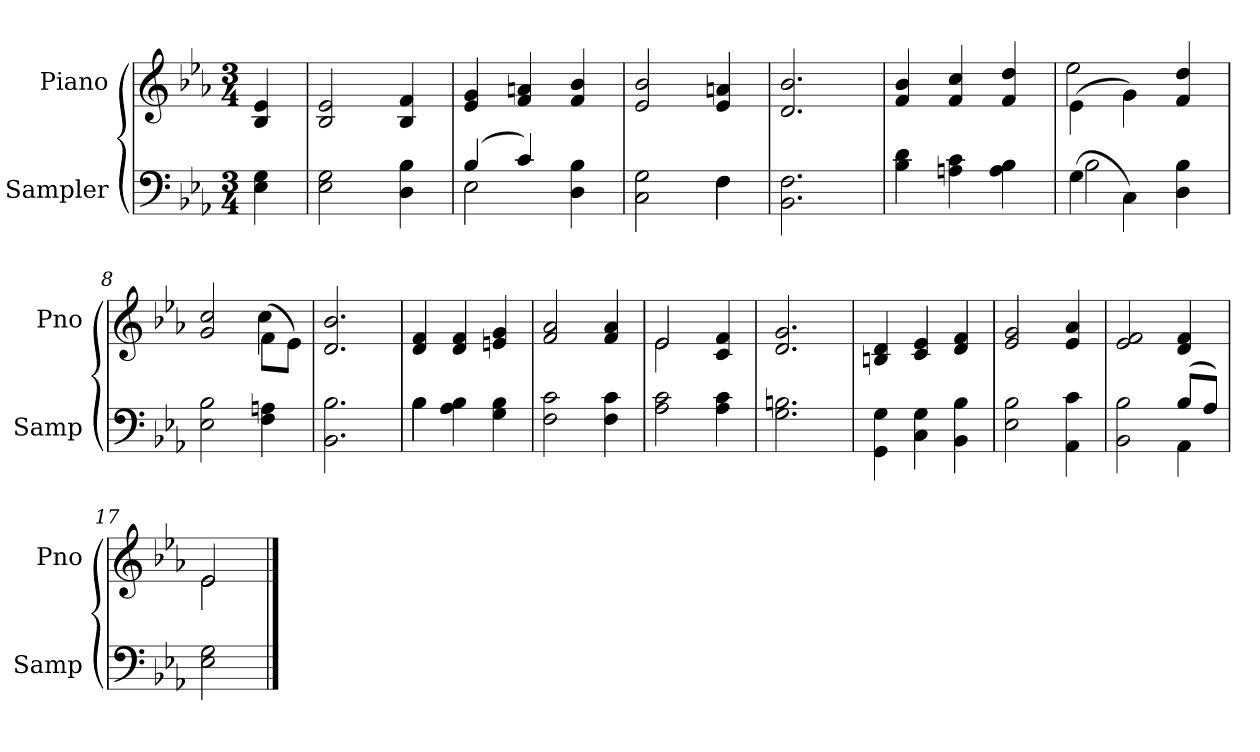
**kern	**kern
*part2	*part1
*staff2	*staff1
*I"Sampler	*I"Piano
*I'Samp	*I'Pno
*clefF4	*clefG2
*k[b-e-a-]	*k[b-e-a-]
*E-:	*E-:
*M3/4	*M3/4
=1	=1
4E-\ 4G\	4B-/ 4e-/
=2	=2
2E-\ 2G\	2B-/ 2e-/
4D\ 4B-\	4B-/ 4f/
=3	=3
*^	*
(4B-/	2E-	4e-/ 4g/
4c/)	.	4f/ 4an/
4D\ 4B-\	4ryy	4f/ 4b-/
=4	=4	=4
2C\ 2G\	2ryy	2e-/ 2b-/
4F\	4F	4e-/ 4an/
*v	*v	*
=5	=5
2.BB-\ 2.F\	2.d/ 2.b-/
=6	=6
4B-\ 4d\	4f/ 4b-/
4An\ 4c\	4f/ 4cc/
4A\ 4B-\	4f/ 4dd/
=7	=7
*^	*^
(4G\	2B-	(4e-\	2ee-
4C\)	.	4g\)	.
4D\ 4B-\	4ryy	4f/ 4dd/	4ryy
*v	*v	*	*
=8	=8	=8
2E-\ 2B-\	2g/ 2cc/	2ryy
4F\ 4An\	(8f\L	4cc
.	8e-\J)	.
*	*v	*v
=9	=9
2.BB-\ 2.B-\	2.d/ 2.b-/
=10	=10
*^	*
4B-\	4B-	4d/ 4f/
4A-\ 4B-\	2ryy	4d/ 4f/
4G\ 4B-\	.	4en/ 4g/
*v	*v	*
=11	=11
2F\ 2c\	2f/ 2a-/
4F\ 4c\	4f/ 4a-/
=12	=12
*	*^
2A-\ 2c\	2e-/	2e-
4A-\ 4c\	4c/ 4f/	4ryy
*	*v	*v
=13	=13
2.G\ 2.Bn\	2.d/ 2.g/
=14	=14
4GG\ 4G\	4Bn/ 4d/
4C\ 4G\	4c/ 4e-/
4BB-\ 4B-\	4d/ 4f/
=15	=15
2E-\ 2B-\	2e-/ 2g/
4AA-\ 4c\	4e-/ 4a-/
=16	=16
*^	*
2BB-\ 2B-\	2ryy	2e-/ 2f/
(8B-/L	4AA-	4d/ 4f/
8A-/J)	.	.
*v	*v	*
=17	=17
*	*^
2E-\ 2G\	2e-/	2e-
*	*v	*v
==	==
*-	*-
